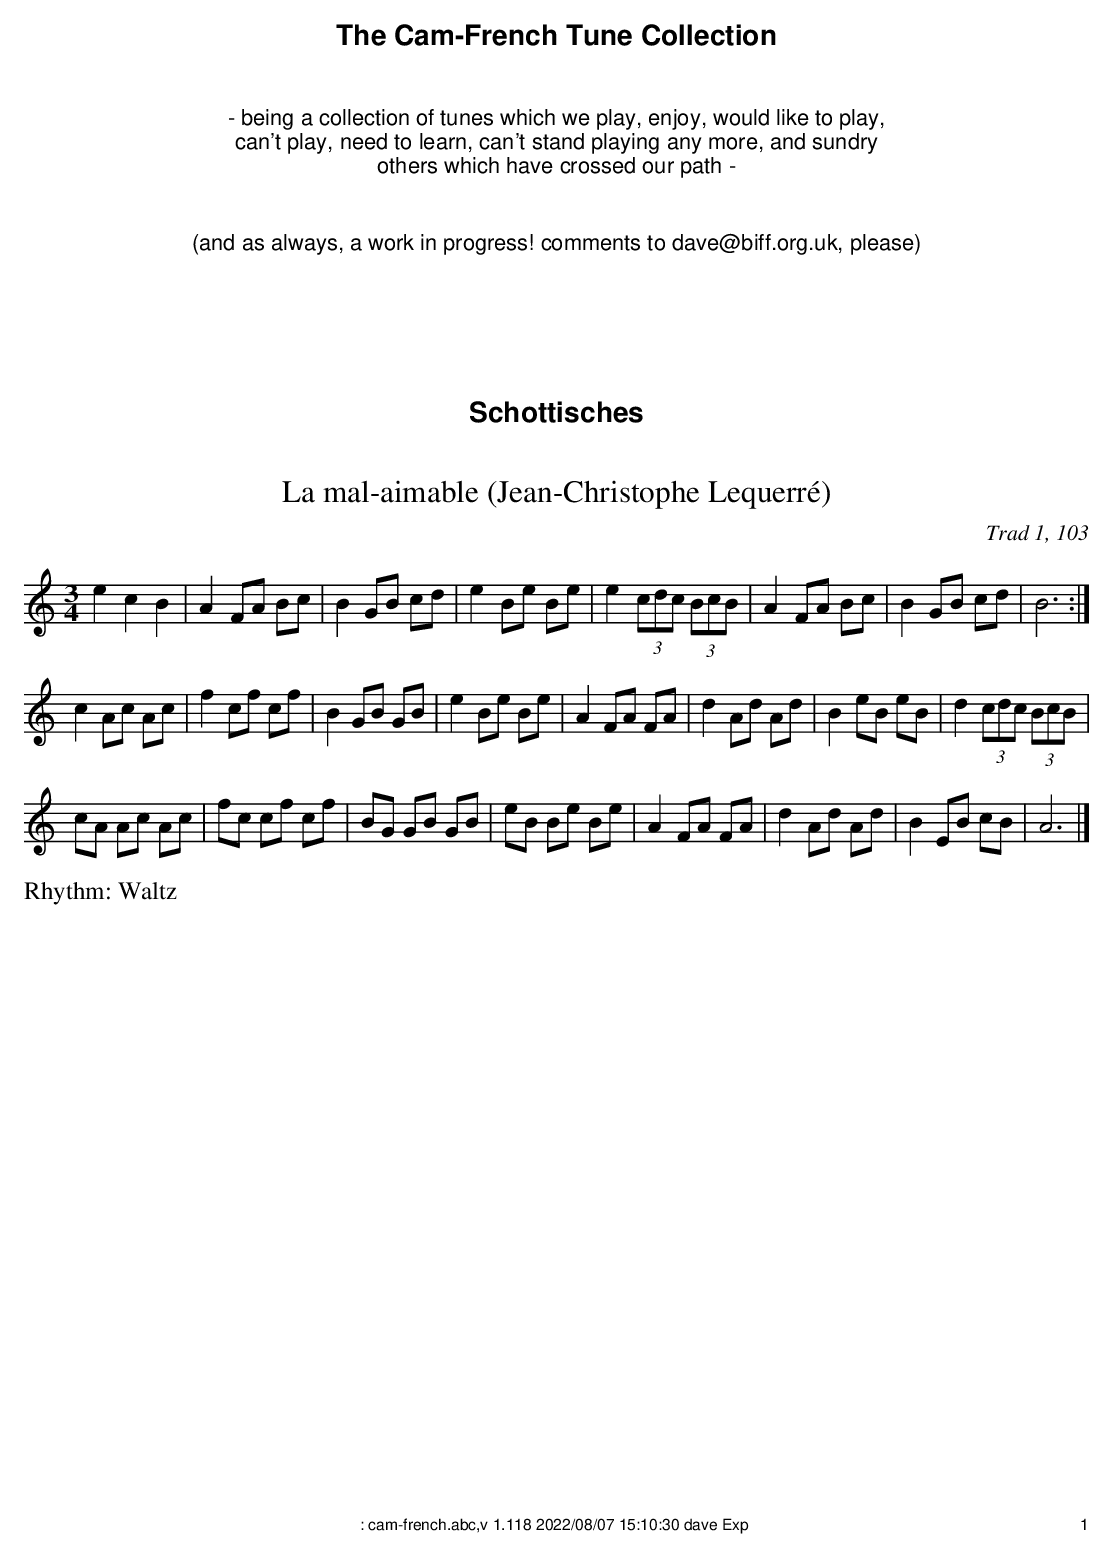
X:1
T:La mal-aimable (Jean-Christophe Lequerr\'e)
C:Trad 1, 103
M:3/4
L:1/8
K:C
e2c2B2|A2 FA Bc|B2 GB cd|e2 Be Be|\
e2 (3cdc (3BcB|A2 FA Bc|B2 GB cd|B6:|
c2 Ac Ac|f2 cf cf|B2 GB GB|e2 Be Be|\
A2 FA FA|d2 Ad Ad|B2 eB eB|d2 (3cdc (3BcB|
cA Ac Ac|fc cf cf|BG GB GB|eB Be Be|\
A2 FA FA|d2 Ad Ad|B2 EB cB|A6|]
